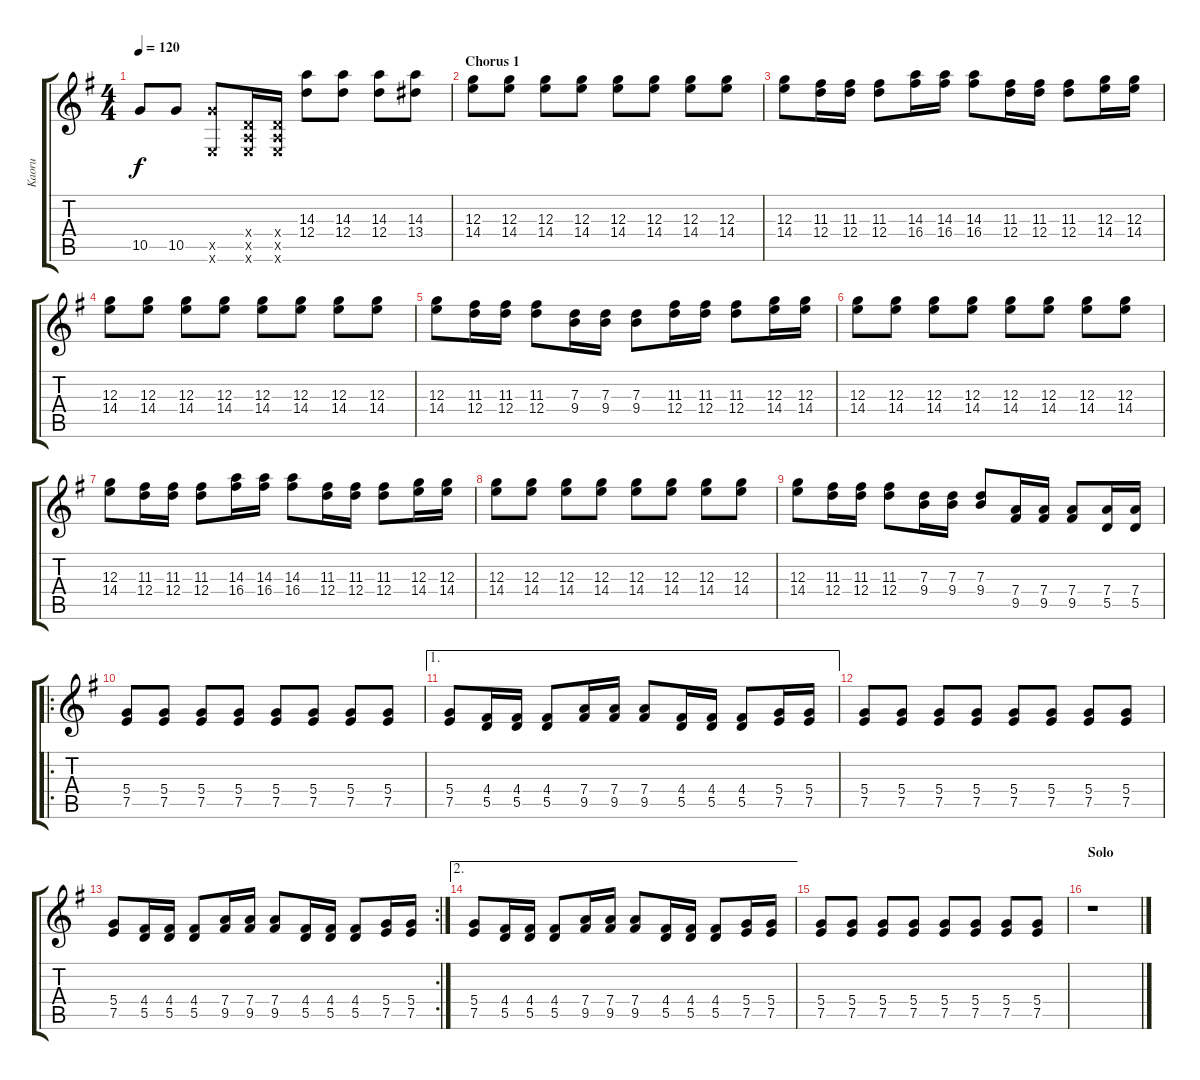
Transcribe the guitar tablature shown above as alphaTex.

\track ("Kaoru" "Kaoru") {instrument distortionguitar}
\staff {score tabs}
\tuning (E4 B3 G3 D3 A2 E2) {hide}
\ts (4 4)
\tempo 120
\clef g2
\ks g
10.5.8{dy f} 10.5.8 (10.5{x} 0.6{x}).8 (0.4{x} 0.5{x} 0.6{x}).16 (0.4{x} 0.5{x} 0.6{x}).16 (14.3 12.4).8 (14.3 12.4).8 (14.3 12.4).8 (14.3 13.4).8 |
\section ("" "Chorus 1")
(12.3 14.4).8 (12.3 14.4).8 (12.3 14.4).8 (12.3 14.4).8 (12.3 14.4).8 (12.3 14.4).8 (12.3 14.4).8 (12.3 14.4).8 |
(12.3 14.4).8 (11.3 12.4).16 (11.3 12.4).16 (11.3 12.4).8 (14.3 16.4).16 (14.3 16.4).16 (14.3 16.4).8 (11.3 12.4).16 (11.3 12.4).16 (11.3 12.4).8 (12.3 14.4).16 (12.3 14.4).16 |
(12.3 14.4).8 (12.3 14.4).8 (12.3 14.4).8 (12.3 14.4).8 (12.3 14.4).8 (12.3 14.4).8 (12.3 14.4).8 (12.3 14.4).8 |
(12.3 14.4).8 (11.3 12.4).16 (11.3 12.4).16 (11.3 12.4).8 (7.3 9.4).16 (7.3 9.4).16 (7.3 9.4).8 (11.3 12.4).16 (11.3 12.4).16 (11.3 12.4).8 (12.3 14.4).16 (12.3 14.4).16 |
(12.3 14.4).8 (12.3 14.4).8 (12.3 14.4).8 (12.3 14.4).8 (12.3 14.4).8 (12.3 14.4).8 (12.3 14.4).8 (12.3 14.4).8 |
(12.3 14.4).8 (11.3 12.4).16 (11.3 12.4).16 (11.3 12.4).8 (14.3 16.4).16 (14.3 16.4).16 (14.3 16.4).8 (11.3 12.4).16 (11.3 12.4).16 (11.3 12.4).8 (12.3 14.4).16 (12.3 14.4).16 |
(12.3 14.4).8 (12.3 14.4).8 (12.3 14.4).8 (12.3 14.4).8 (12.3 14.4).8 (12.3 14.4).8 (12.3 14.4).8 (12.3 14.4).8 |
(12.3 14.4).8 (11.3 12.4).16 (11.3 12.4).16 (11.3 12.4).8 (7.3 9.4).16 (7.3 9.4).16 (7.3 9.4).8 (7.4 9.5).16 (7.4 9.5).16 (7.4 9.5).8 (7.4 5.5).16 (7.4 5.5).16 |
\ro
(5.4 7.5).8 (5.4 7.5).8 (5.4 7.5).8 (5.4 7.5).8 (5.4 7.5).8 (5.4 7.5).8 (5.4 7.5).8 (5.4 7.5).8 |
\ae 1
(5.4 7.5).8 (4.4 5.5).16 (4.4 5.5).16 (4.4 5.5).8 (7.4 9.5).16 (7.4 9.5).16 (7.4 9.5).8 (4.4 5.5).16 (4.4 5.5).16 (4.4 5.5).8 (5.4 7.5).16 (5.4 7.5).16 |
(5.4 7.5).8 (5.4 7.5).8 (5.4 7.5).8 (5.4 7.5).8 (5.4 7.5).8 (5.4 7.5).8 (5.4 7.5).8 (5.4 7.5).8 |
\rc 2
(5.4 7.5).8 (4.4 5.5).16 (4.4 5.5).16 (4.4 5.5).8 (7.4 9.5).16 (7.4 9.5).16 (7.4 9.5).8 (4.4 5.5).16 (4.4 5.5).16 (4.4 5.5).8 (5.4 7.5).16 (5.4 7.5).16 |
\ae 2
(5.4 7.5).8 (4.4 5.5).16 (4.4 5.5).16 (4.4 5.5).8 (7.4 9.5).16 (7.4 9.5).16 (7.4 9.5).8 (4.4 5.5).16 (4.4 5.5).16 (4.4 5.5).8 (5.4 7.5).16 (5.4 7.5).16 |
(5.4 7.5).8 (5.4 7.5).8 (5.4 7.5).8 (5.4 7.5).8 (5.4 7.5).8 (5.4 7.5).8 (5.4 7.5).8 (5.4 7.5).8 |
\section ("" "Solo")
r.1
